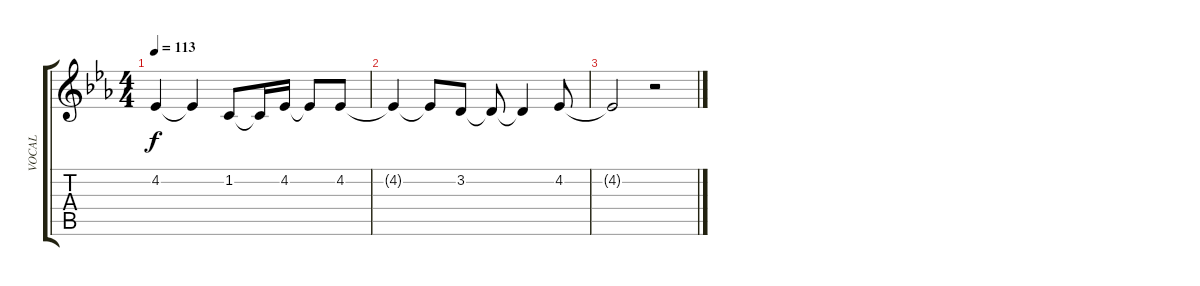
\track ("VOCAL" "VOCAL") {instrument clarinet}
\staff {score tabs}
\tuning (E4 B3 G3 D3 A2 E2) {hide}
\ts (4 4)
\tempo 113
\clef g2
\ks cminor
4.2.4{dy f} 4.2{t}.4 1.2.8 1.2{t}.16 4.2.16 4.2{t}.8 4.2.8 |
4.2{t}.4 4.2{t}.8 3.2.8 3.2{t}.8 3.2{t}.4 4.2.8 |
4.2{t}.2 r.2
